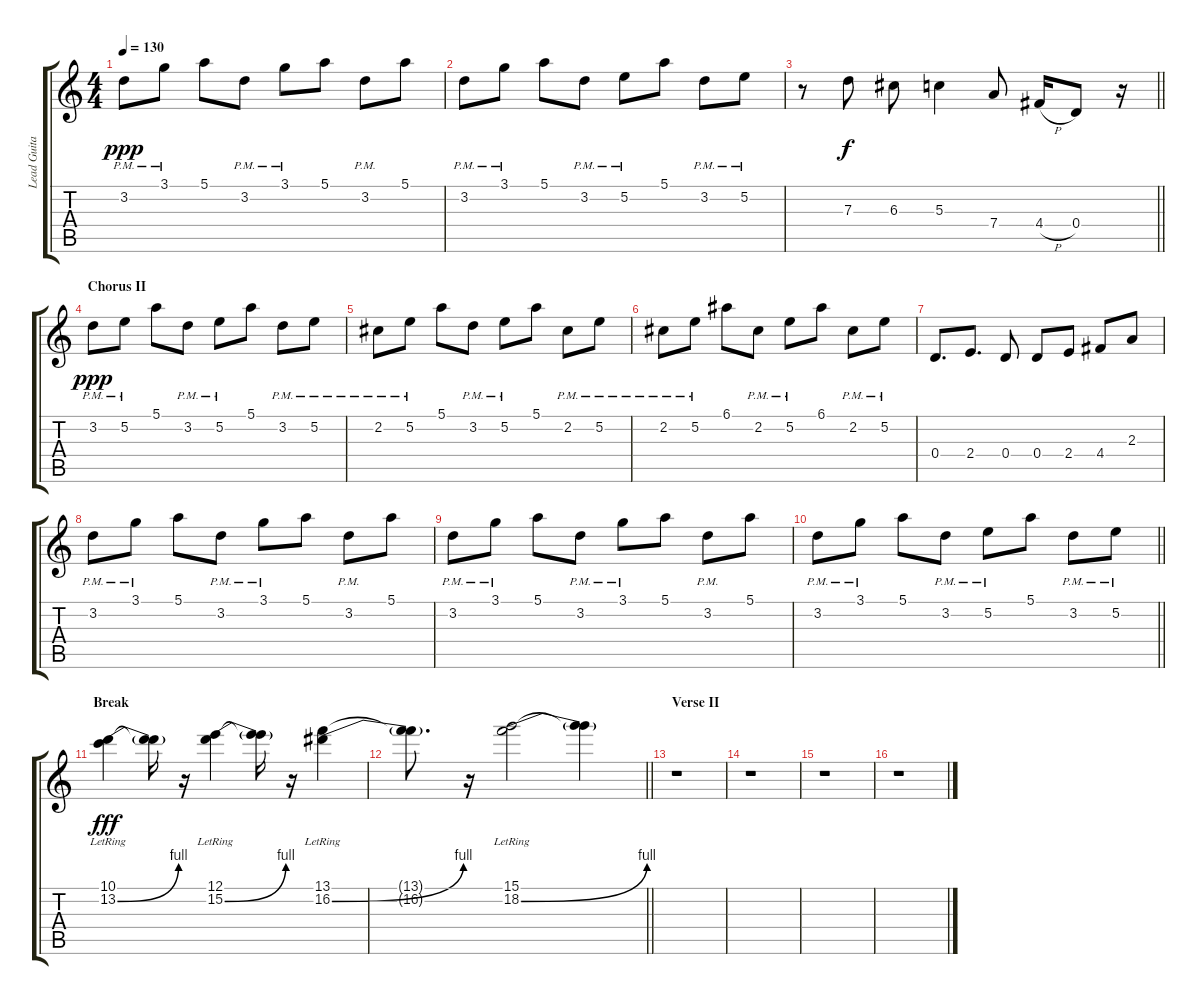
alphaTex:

\track ("Lead Guitar 2" "Lead Guita") {instrument overdrivenguitar}
\staff {score tabs}
\tuning (E4 B3 G3 D3 A2 E2) {hide}
\ts (4 4)
\tempo 130
\clef g2
\ks c
3.2{pm}.8{dy ppp} 3.1{pm}.8 5.1.8 3.2{pm}.8 3.1{pm}.8 5.1.8 3.2{pm}.8 5.1.8 |
3.2{pm}.8 3.1{pm}.8 5.1.8 3.2{pm}.8 5.2{pm}.8 5.1.8 3.2{pm}.8 5.2{pm}.8 |
\barLineRight lightlight
r.8 7.3.8{dy f} 6.3.8 5.3.4 7.4.8 4.4{h}.16 0.4.8 r.16 |
\section ("" "Chorus II")
3.2{pm}.8{dy ppp} 5.2{pm}.8 5.1.8 3.2{pm}.8 5.2{pm}.8 5.1.8 3.2{pm}.8 5.2{pm}.8 |
2.2{pm}.8 5.2{pm}.8 5.1.8 3.2{pm}.8 5.2{pm}.8 5.1.8 2.2{pm}.8 5.2{pm}.8 |
2.2{pm}.8 5.2{pm}.8 6.1.8 2.2{pm}.8 5.2{pm}.8 6.1.8 2.2{pm}.8 5.2{pm}.8 |
0.4.8{d} 2.4.8{d} 0.4.8 0.4.8 2.4.8 4.4.8 2.3.8 |
3.2{pm}.8 3.1{pm}.8 5.1.8 3.2{pm}.8 3.1{pm}.8 5.1.8 3.2{pm}.8 5.1.8 |
3.2{pm}.8 3.1{pm}.8 5.1.8 3.2{pm}.8 3.1{pm}.8 5.1.8 3.2{pm}.8 5.1.8 |
\barLineRight lightlight
3.2{pm}.8 3.1{pm}.8 5.1.8 3.2{pm}.8 5.2{pm}.8 5.1.8 3.2{pm}.8 5.2{pm}.8 |
\section ("" "Break ")
(10.1{lr} 13.2{be (bend 0 0 60 4) lr}).4{dy fff} (10.1{t} 13.2{t}).16 r.16 (12.1{lr} 15.2{be (bend 0 0 60 4) lr}).4 (12.1{t} 15.2{t}).16 r.16 (13.1{lr} 16.2{be (bend 0 0 60 4) lr}).4 |
\barLineRight lightlight
(13.1{t} 16.2{t}).8{d} r.16 (15.1{lr} 18.2{be (bend 0 0 60 4) lr}).2 (15.1{t} 18.2{t}).4 |
\section ("" "Verse II")
r.1 |
r.1 |
r.1 |
r.1
